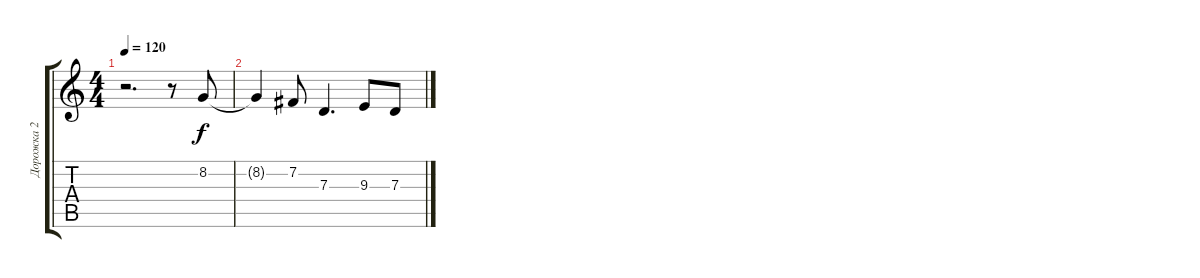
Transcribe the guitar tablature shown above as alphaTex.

\track ("Дорожка 2" "Дорожка 2") {instrument acousticgrandpiano}
\staff {score tabs}
\tuning (E4 B3 G3 D3 A2 E2) {hide}
\ts (4 4)
\tempo 120
\clef g2
\ks c
r.2{d dy f} r.8 8.2.8 |
8.2{t}.4 7.2.8 7.3.4{d} 9.3.8 7.3.8
